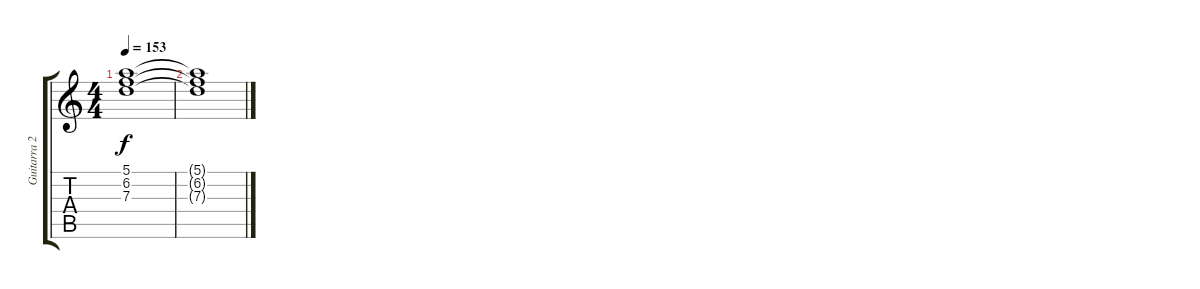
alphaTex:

\track ("Guitarra 2 (Dani Mezquita)" "Guitarra 2") {instrument electricguitarmuted}
\staff {score tabs}
\tuning (E4 B3 G3 D3 A2 E2) {hide}
\ts (4 4)
\tempo 153
\clef g2
\ks c
(5.1{t} 6.2{t} 7.3{t}).1{dy f} |
(5.1{t} 6.2{t} 7.3{t}).1
